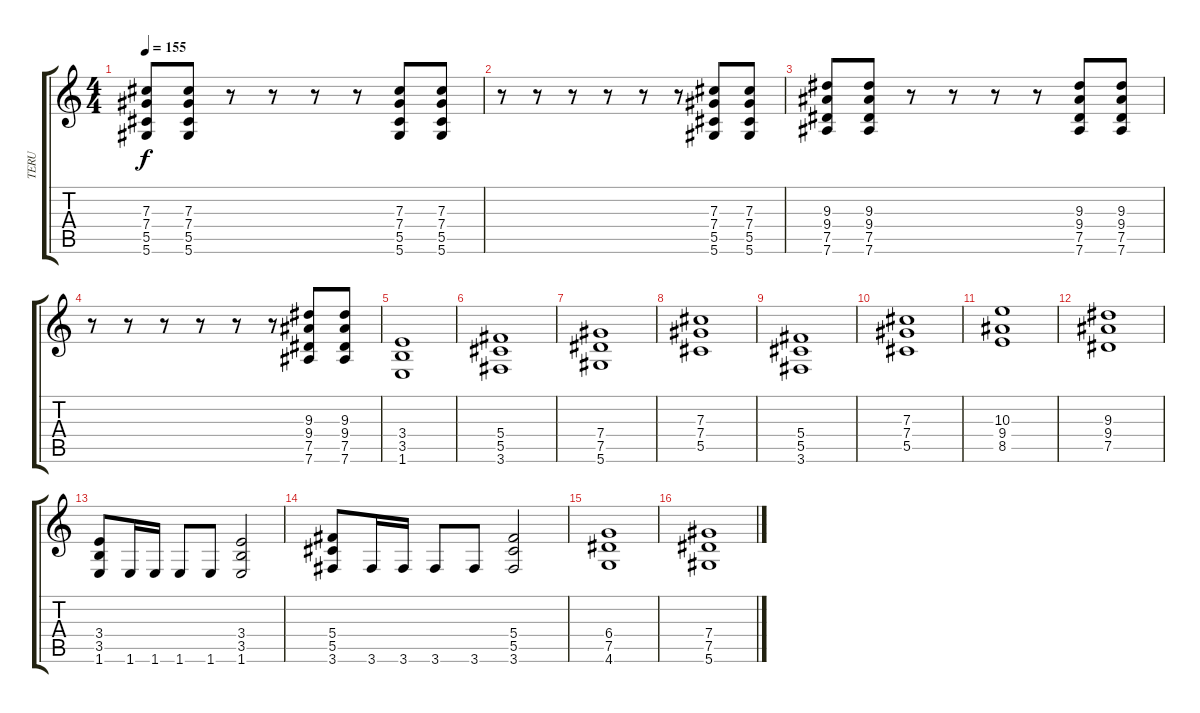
\track ("TERU" "TERU") {instrument distortionguitar}
\staff {score tabs}
\tuning (Eb4 Bb3 Gb3 Db3 Ab2 Eb2) {hide}
\ts (4 4)
\tempo 155
\clef g2
\ks c
(7.3 7.4 5.5 5.6).8{dy f} (7.3 7.4 5.5 5.6).8 r.8 r.8 r.8 r.8 (7.3 7.4 5.5 5.6).8 (7.3 7.4 5.5 5.6).8 |
r.8 r.8 r.8 r.8 r.8 r.8 (7.3 7.4 5.5 5.6).8 (7.3 7.4 5.5 5.6).8 |
(9.3 9.4 7.5 7.6).8 (9.3 9.4 7.5 7.6).8 r.8 r.8 r.8 r.8 (9.3 9.4 7.5 7.6).8 (9.3 9.4 7.5 7.6).8 |
r.8 r.8 r.8 r.8 r.8 r.8 (9.3 9.4 7.5 7.6).8 (9.3 9.4 7.5 7.6).8 |
(3.4 3.5 1.6).1 |
(5.4 5.5 3.6).1 |
(7.4 7.5 5.6).1 |
(7.3 7.4 5.5).1 |
(5.4 5.5 3.6).1 |
(7.3 7.4 5.5).1 |
(10.3 9.4 8.5).1 |
(9.3 9.4 7.5).1 |
(3.4 3.5 1.6).8 1.6.16 1.6.16 1.6.8 1.6.8 (3.4 3.5 1.6).2 |
(5.4 5.5 3.6).8 3.6.16 3.6.16 3.6.8 3.6.8 (5.4 5.5 3.6).2 |
(6.4 7.5 4.6).1 |
(7.4 7.5 5.6).1
